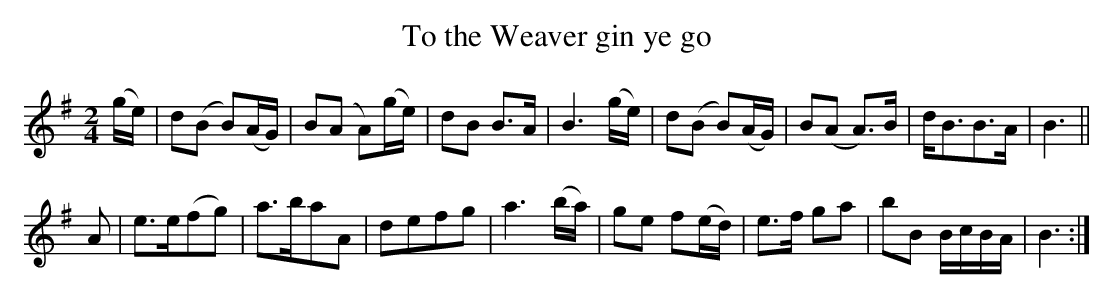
X:1
T:To the Weaver gin ye go
M:2/4
K:G
(ge)|\
d2(B2 B2)(AG)| B2(A2 A2)(ge)| d2B2 B3A| B6 (ge)|\
d2(B2 B2)(AG)| B2(A2 A3)B| dB3B3A| B6||
A2|\
e3e(f2g2)| a3ba2A2| d2e2f2g2| a6(ba)|\
g2e2 f2(ed)| e3f g2a2| b2B2 BcBA| B6 :|
